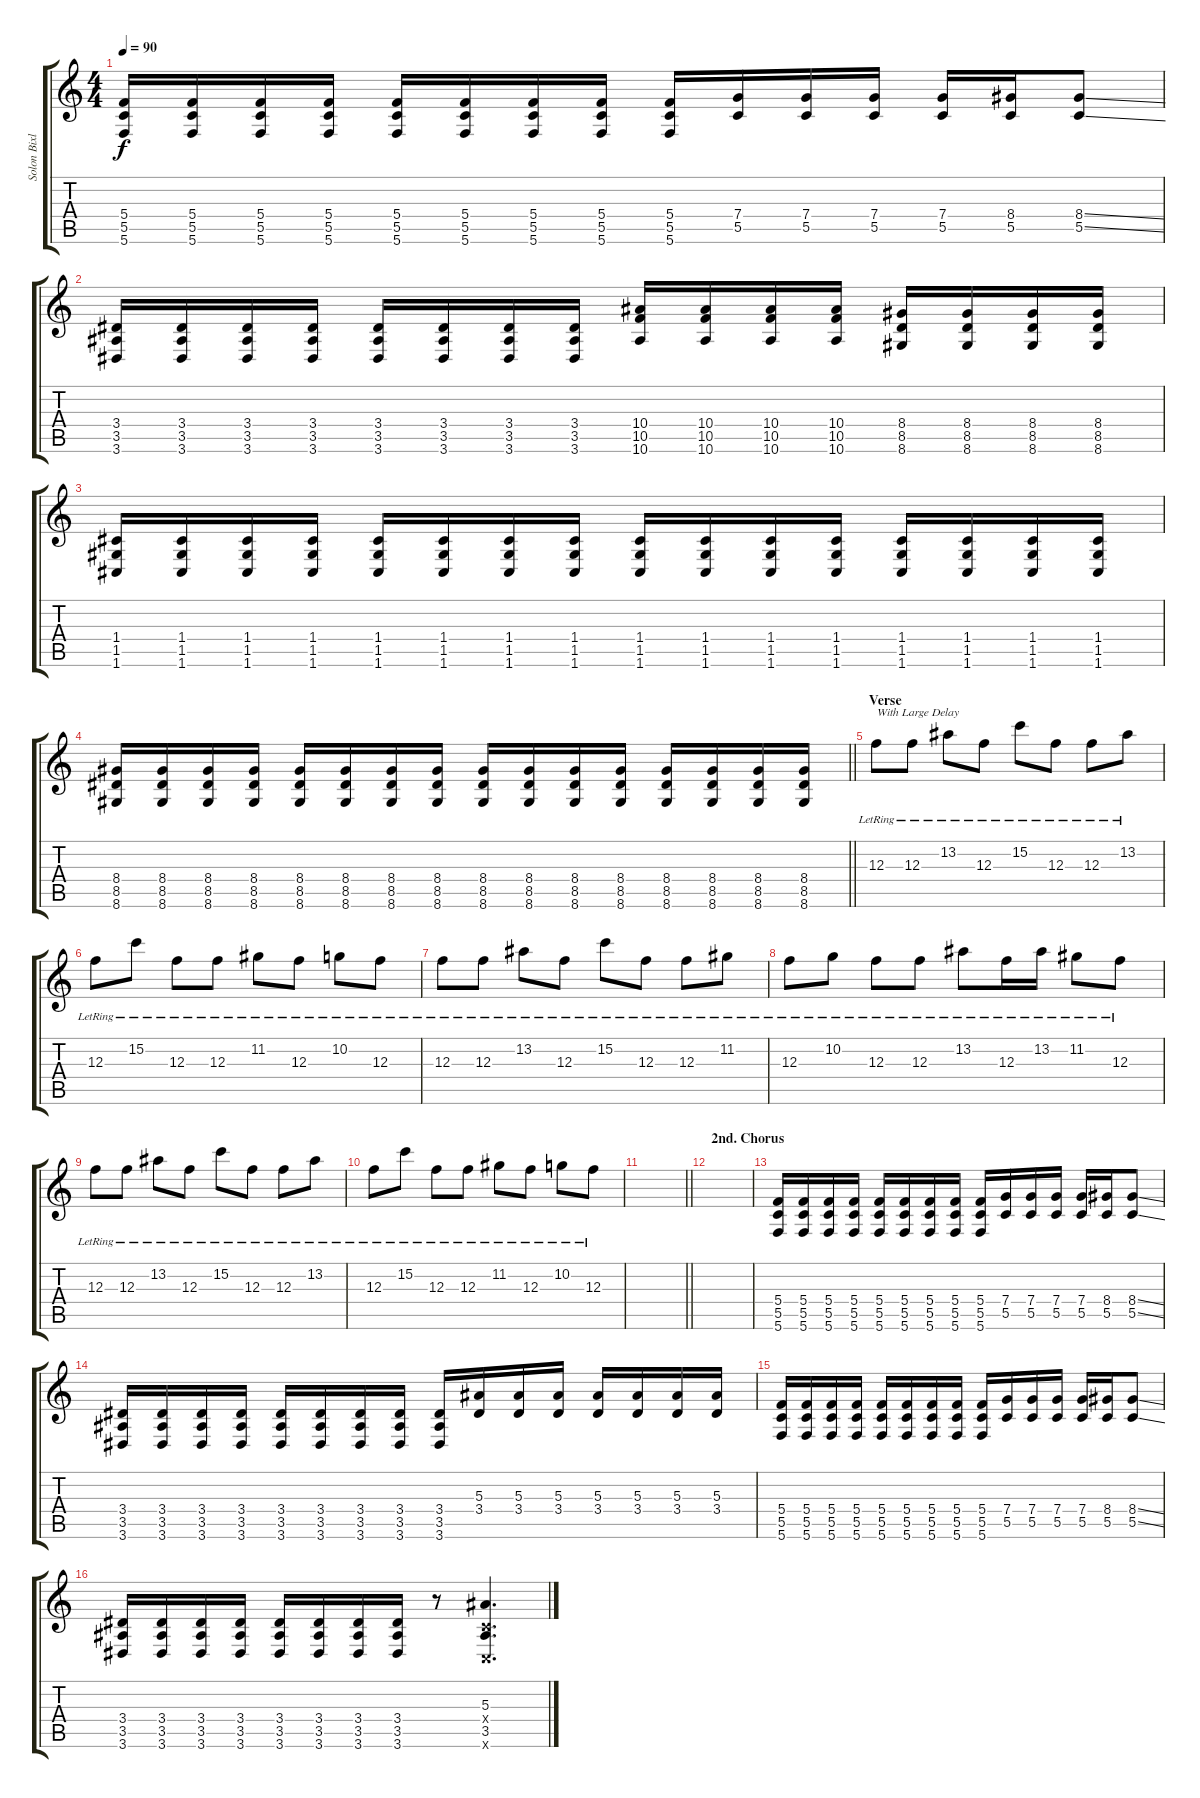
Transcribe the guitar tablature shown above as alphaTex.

\track ("Solon Bixler - Guitar" "Solon Bixl") {instrument distortionguitar}
\staff {score tabs}
\tuning (D4 A3 F3 C3 G2 C2) {hide}
\ts (4 4)
\tempo 90
\clef g2
\ks c
(5.4 5.5 5.6).16{dy f} (5.4 5.5 5.6).16 (5.4 5.5 5.6).16 (5.4 5.5 5.6).16 (5.4 5.5 5.6).16 (5.4 5.5 5.6).16 (5.4 5.5 5.6).16 (5.4 5.5 5.6).16 (5.4 5.5 5.6).16 (7.4 5.5).16 (7.4 5.5).16 (7.4 5.5).16 (7.4 5.5).16 (8.4 5.5).16 (8.4{ss} 5.5{ss}).8 |
(3.4 3.5 3.6).16 (3.4 3.5 3.6).16 (3.4 3.5 3.6).16 (3.4 3.5 3.6).16 (3.4 3.5 3.6).16 (3.4 3.5 3.6).16 (3.4 3.5 3.6).16 (3.4 3.5 3.6).16 (10.4 10.5 10.6).16 (10.4 10.5 10.6).16 (10.4 10.5 10.6).16 (10.4 10.5 10.6).16 (8.4 8.5 8.6).16 (8.4 8.5 8.6).16 (8.4 8.5 8.6).16 (8.4 8.5 8.6).16 |
(1.4 1.5 1.6).16 (1.4 1.5 1.6).16 (1.4 1.5 1.6).16 (1.4 1.5 1.6).16 (1.4 1.5 1.6).16 (1.4 1.5 1.6).16 (1.4 1.5 1.6).16 (1.4 1.5 1.6).16 (1.4 1.5 1.6).16 (1.4 1.5 1.6).16 (1.4 1.5 1.6).16 (1.4 1.5 1.6).16 (1.4 1.5 1.6).16 (1.4 1.5 1.6).16 (1.4 1.5 1.6).16 (1.4 1.5 1.6).16 |
\barLineRight lightlight
(8.4 8.5 8.6).16 (8.4 8.5 8.6).16 (8.4 8.5 8.6).16 (8.4 8.5 8.6).16 (8.4 8.5 8.6).16 (8.4 8.5 8.6).16 (8.4 8.5 8.6).16 (8.4 8.5 8.6).16 (8.4 8.5 8.6).16 (8.4 8.5 8.6).16 (8.4 8.5 8.6).16 (8.4 8.5 8.6).16 (8.4 8.5 8.6).16 (8.4 8.5 8.6).16 (8.4 8.5 8.6).16 (8.4 8.5 8.6).16 |
\section ("" "Verse")
12.3{lr}.8{txt "With Large Delay" instrument electricguitarjazz} 12.3{lr}.8 13.2{lr}.8 12.3{lr}.8 15.2{lr}.8 12.3{lr}.8 12.3{lr}.8 13.2{lr}.8 |
12.3{lr}.8 15.2{lr}.8 12.3{lr}.8 12.3{lr}.8 11.2{lr}.8 12.3{lr}.8 10.2{lr}.8 12.3{lr}.8 |
12.3{lr}.8{instrument electricguitarjazz} 12.3{lr}.8 13.2{lr}.8 12.3{lr}.8 15.2{lr}.8 12.3{lr}.8 12.3{lr}.8 11.2{lr}.8 |
12.3{lr}.8 10.2{lr}.8 12.3{lr}.8 12.3{lr}.8 13.2{lr}.8 12.3{lr}.16 13.2{lr}.16 11.2{lr}.8 12.3{lr}.8 |
12.3{lr}.8{instrument electricguitarjazz} 12.3{lr}.8 13.2{lr}.8 12.3{lr}.8 15.2{lr}.8 12.3{lr}.8 12.3{lr}.8 13.2{lr}.8 |
12.3{lr}.8 15.2{lr}.8 12.3{lr}.8 12.3{lr}.8 11.2{lr}.8 12.3{lr}.8 10.2{lr}.8 12.3{lr}.8 |
\barLineRight lightlight
|
\section ("" "2nd. Chorus")
|
(5.4 5.5 5.6).16{instrument distortionguitar} (5.4 5.5 5.6).16 (5.4 5.5 5.6).16 (5.4 5.5 5.6).16 (5.4 5.5 5.6).16 (5.4 5.5 5.6).16 (5.4 5.5 5.6).16 (5.4 5.5 5.6).16 (5.4 5.5 5.6).16 (7.4 5.5).16 (7.4 5.5).16 (7.4 5.5).16 (7.4 5.5).16 (8.4 5.5).16 (8.4{ss} 5.5{ss}).8 |
(3.4 3.5 3.6).16 (3.4 3.5 3.6).16 (3.4 3.5 3.6).16 (3.4 3.5 3.6).16 (3.4 3.5 3.6).16 (3.4 3.5 3.6).16 (3.4 3.5 3.6).16 (3.4 3.5 3.6).16 (3.4 3.5 3.6).16 (5.3 3.4).16 (5.3 3.4).16 (5.3 3.4).16 (5.3 3.4).16 (5.3 3.4).16 (5.3 3.4).16 (5.3 3.4).16 |
(5.4 5.5 5.6).16 (5.4 5.5 5.6).16 (5.4 5.5 5.6).16 (5.4 5.5 5.6).16 (5.4 5.5 5.6).16 (5.4 5.5 5.6).16 (5.4 5.5 5.6).16 (5.4 5.5 5.6).16 (5.4 5.5 5.6).16 (7.4 5.5).16 (7.4 5.5).16 (7.4 5.5).16 (7.4 5.5).16 (8.4 5.5).16 (8.4{ss} 5.5{ss}).8 |
(3.4 3.5 3.6).16 (3.4 3.5 3.6).16 (3.4 3.5 3.6).16 (3.4 3.5 3.6).16 (3.4 3.5 3.6).16 (3.4 3.5 3.6).16 (3.4 3.5 3.6).16 (3.4 3.5 3.6).16 r.8 (5.3 0.4{x} 3.5 0.6{x}).4{d}
